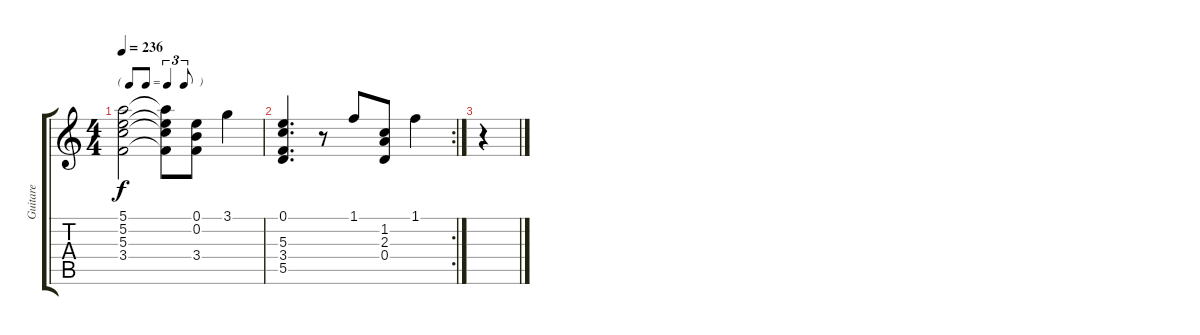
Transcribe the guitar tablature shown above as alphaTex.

\track ("Guitare" "Guitare") {instrument electricguitarjazz}
\staff {score tabs}
\tuning (E4 B3 G3 D3 A2 E2) {hide}
\ts (4 4)
\tf triplet8th
\tempo 236
\clef g2
\ks c
(5.1 5.2 5.3 3.4).2{dy f} (5.1{t} 5.2{t} 5.3{t} 3.4{t}).8 (0.1 0.2 3.4).8 3.1.4 |
\rc 2
(0.1 5.3 3.4 5.5).4{d} r.8 1.1.8 (1.2 2.3 0.4).8 1.1.4 |
r.4
